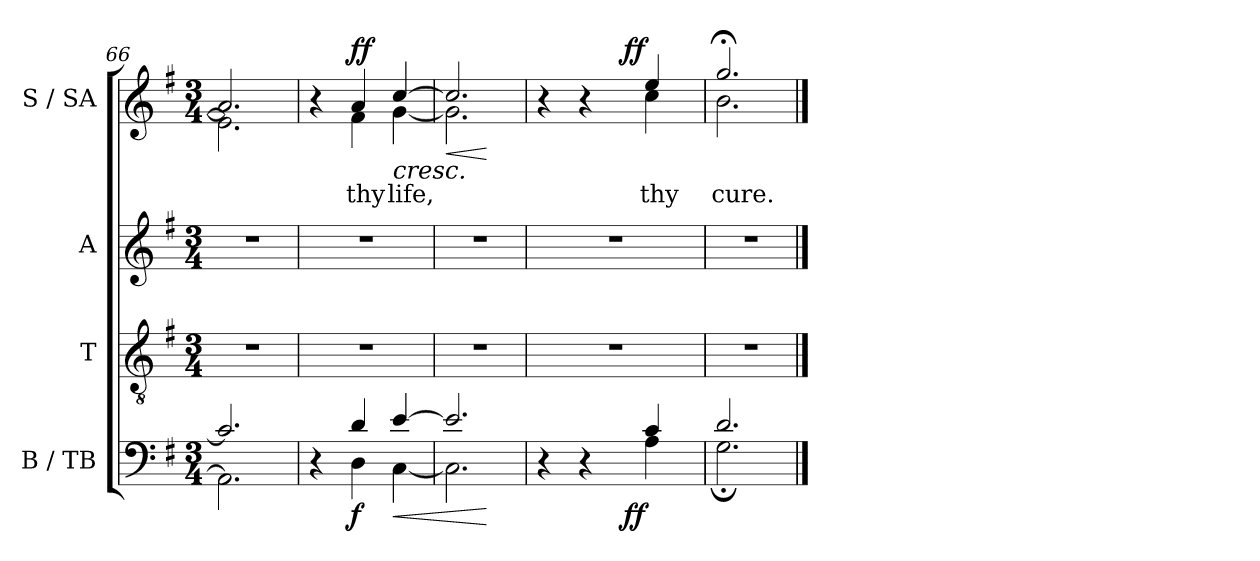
**kern	**dynam	**kern	**kern	**kern	**text	**dynam
*part4	*part4	*part3	*part2	*part1	*part1	*part1
*staff4	*staff4	*staff3	*staff2	*staff1	*staff1	*staff1
*I"B / TB	*	*I"T	*I"A	*I"S / SA	*	*
*I'B / TB	*	*I'T	*I'A	*I'S / SA	*	*
*clefF4	*	*clefGv2	*clefG2	*clefG2	*	*
*k[f#]	*	*k[f#]	*k[f#]	*k[f#]	*	*
*G:	*	*G:	*G:	*G:	*	*
*M3/4	*	*M3/4	*M3/4	*M3/4	*	*
=66	=66	=66	=66	=66	=66	=66
*^	*	*	*	*	*	*
!	!	!	!LO:N:vis=1	!LO:N:vis=1	!	!	!
*	*	*	*	*	*^	*	*
2.ci/]	2.AAi\]	.	2.r	2.r	2.ai/]	2.ei\]	.	.
=67	=67	=67	=67	=67	=67	=67	=67	=67
!	!	!	!LO:N:vis=1	!LO:N:vis=1	!	!	!	!
4r	4ryy	.	2.r	2.r	4r	4ryy	.	.
!	!	!	!	!	!	!	!LO:LY:b:color=#000000	!
4di/	4Di\	f	.	.	4ai/	4f#i\	thy	f f
!	!	!LO:HP:b	!	!	!	!	!	!
!	!	!	!	!	!	!	!LO:LY:b:color=#000000	!LO:HP:b
[4ei/	[4Ci\	<	.	.	[4cci/	[4gi\	life,	<
=68	=68	=68	=68	=68	=68	=68	=68	=68
!	!	!	!LO:N:vis=1	!LO:N:vis=1	!	!	!	!LO:HP:b
2.ei/]	2.Ci\]	.	2.r	2.r	2.cci/]	2.gi\]	.	<
*v	*v	*	*	*	*v	*v	*	*
.	[	.	.	.	.	[ [
=69	=69	=69	=69	=69	=69	=69
*^	*	*	*	*	*	*
!	!	!	!LO:N:vis=1	!LO:N:vis=1	!	!	!
*	*^	*	*	*	*^	*	*
*	*	*	*	*	*	*	*^	*	*
4r	2ryy	4ryy	.	2.r	2.r	4r	2ryy	4ryy	.	.
4r	.	8ryy	.	.	.	4r	.	8ryy	.	.
.	.	32ryy	.	.	.	.	.	32ryy	.	.
.	.	128...ryy	.	.	.	.	.	128...ryy	.	.
.	.	4ryy	ff	.	.	.	.	4ryy	.	ff
!	!	!	!	!	!	!	!	!	!LO:LY:b:color=#000000	!
4ci/	4Ai\	.	.	.	.	4eei/	4cci\	.	thy	.
.	.	16ryy	.	.	.	.	.	16ryy	.	.
.	.	64ryy	.	.	.	.	.	64ryy	.	.
.	.	1024ryy	.	.	.	.	.	1024ryy	.	.
=70	=70	=70	=70	=70	=70	=70	=70	=70	=70	=70
!	!	!	!	!LO:N:vis=1	!LO:N:vis=1	!	!	!	!	!
*	*v	*v	*	*	*	*v	*v	*v	*	*
*	*^	*	*	*	*^	*	*
*	*	*	*	*	*	*	*^	*	*
!	!	!	!	!	!	!	!	!	!LO:LY:b:color=#000000	!
*	*v	*v	*	*	*	*	*v	*v	*	*
2.di/	2.G;i\	.	2.r	2.r	2.gg;i/	2.bi\	cure.	.
*v	*v	*	*	*	*v	*v	*	*
==	==	==	==	==	==	==
*-	*-	*-	*-	*-	*-	*-
